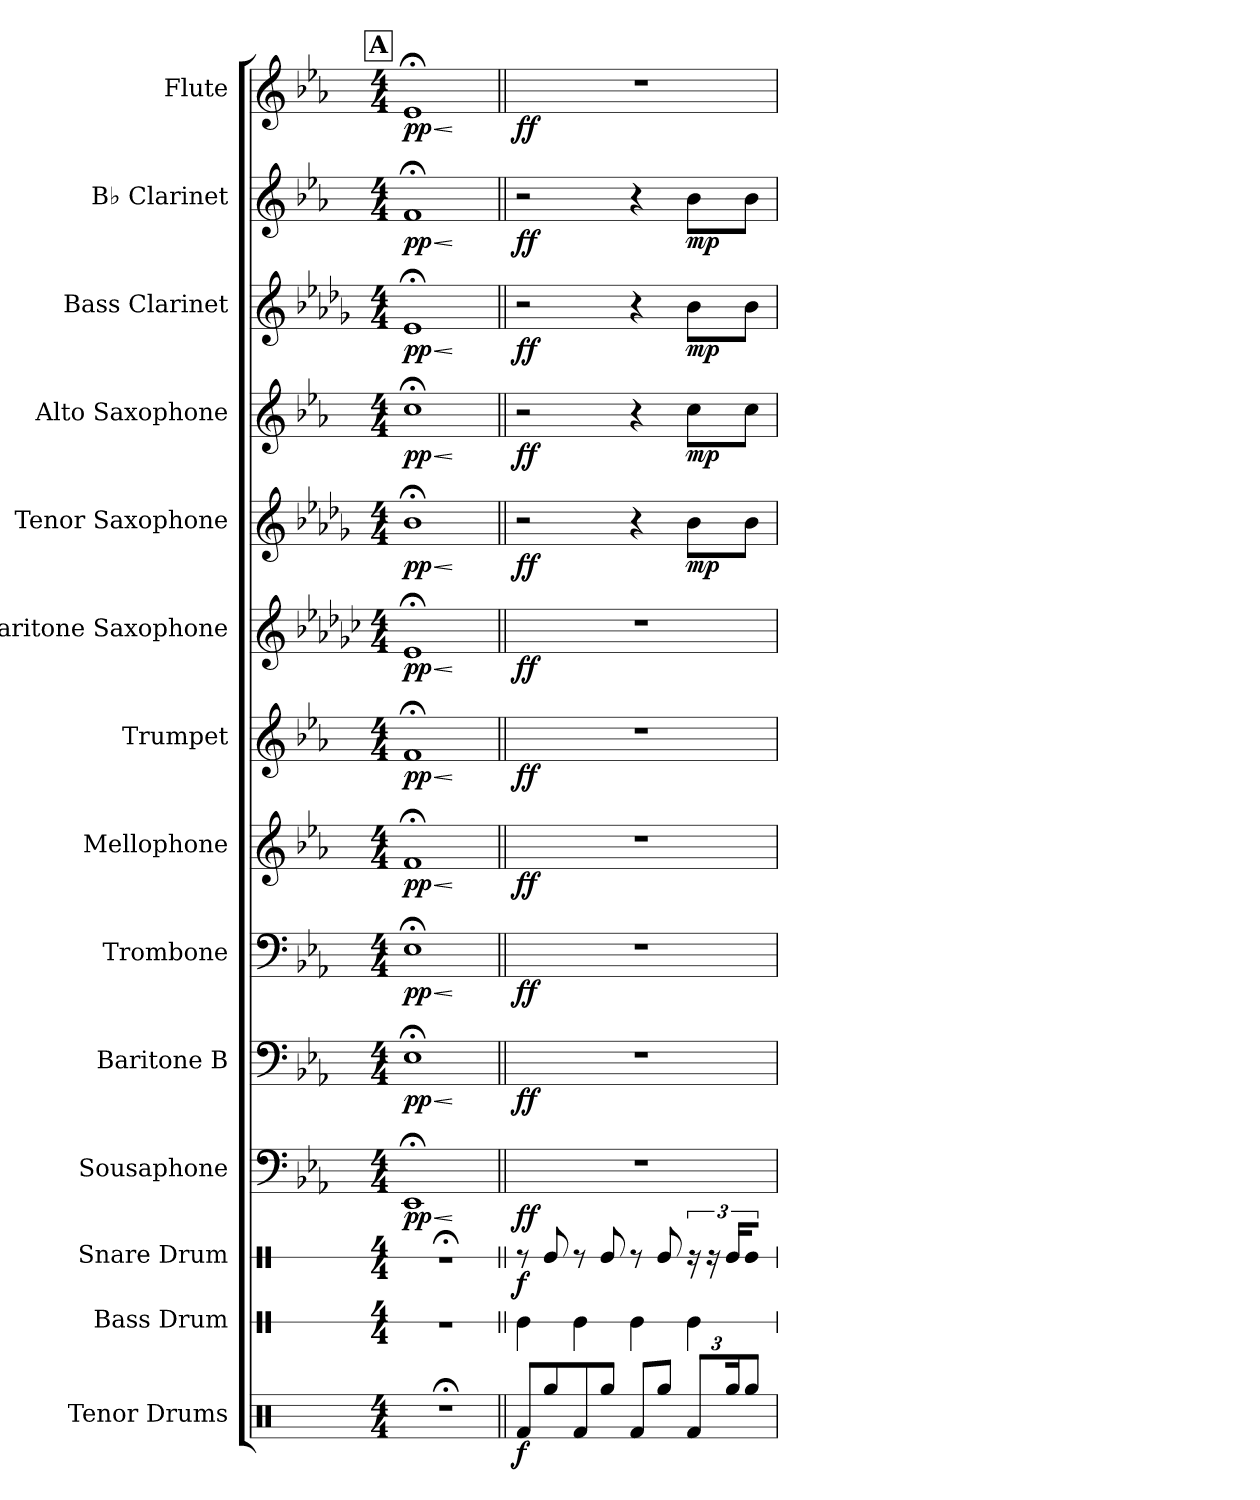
**kern	**dynam	**kern	**kern	**dynam	**kern	**dynam	**kern	**dynam	**kern	**dynam	**kern	**dynam	**kern	**dynam	**kern	**dynam	**kern	**dynam	**kern	**dynam	**kern	**dynam	**kern	**dynam	**kern	**dynam
*part14	*part14	*part13	*part12	*part12	*part11	*part11	*part10	*part10	*part9	*part9	*part8	*part8	*part7	*part7	*part6	*part6	*part5	*part5	*part4	*part4	*part3	*part3	*part2	*part2	*part1	*part1
*staff14	*staff14	*staff13	*staff12	*staff12	*staff11	*staff11	*staff10	*staff10	*staff9	*staff9	*staff8	*staff8	*staff7	*staff7	*staff6	*staff6	*staff5	*staff5	*staff4	*staff4	*staff3	*staff3	*staff2	*staff2	*staff1	*staff1
*I"Tenor Drums	*	*I"Bass Drum	*I"Snare Drum	*	*I"Sousaphone	*	*I"Baritone B	*	*I"Trombone	*	*I"Mellophone	*	*I"Trumpet	*	*I"Baritone Saxophone	*	*I"Tenor Saxophone	*	*I"Alto Saxophone	*	*I"Bass Clarinet	*	*I"B♭ Clarinet	*	*I"Flute	*
*I'TD	*	*I'B. Dr.	*I'SD	*	*I'Sou	*	*I'Bar B	*	*I'Tbn	*	*I'Mel	*	*I'Tpt	*	*I'B Sax	*	*I'T Sax	*	*I'A Sax	*	*I'B Cl	*	*I'Cl	*	*I'F	*
*	*	*stria1	*stria1	*	*	*	*	*	*	*	*	*	*	*	*	*	*	*	*	*	*	*	*	*	*	*
*clefX	*	*clefX	*clefX	*	*clefF4	*	*clefF4	*	*clefF4	*	*clefG2	*	*clefG2	*	*clefG2	*	*clefG2	*	*clefG2	*	*clefG2	*	*clefG2	*	*clefG2	*
*	*	*	*	*	*	*	*	*	*	*	*ITrd4c7	*	*ITrd1c2	*	*ITrd12c21	*	*ITrd8c14	*	*ITrd5c9	*	*ITrd8c14	*	*ITrd1c2	*	*	*
*k[]	*	*k[]	*k[]	*	*k[b-e-a-]	*	*k[b-e-a-]	*	*k[b-e-a-]	*	*k[b-e-a-d-]	*	*k[b-e-a-d-g-]	*	*k[b-e-a-d-g-c-]	*	*k[b-e-a-d-g-]	*	*k[b-e-a-d-g-c-]	*	*k[b-e-a-d-g-]	*	*k[b-e-a-d-g-]	*	*k[b-e-a-]	*
*M4/4	*	*M4/4	*M4/4	*	*M4/4	*	*M4/4	*	*M4/4	*	*M4/4	*	*M4/4	*	*M4/4	*	*M4/4	*	*M4/4	*	*M4/4	*	*M4/4	*	*M4/4	*
!!LO:REH:place=s1:a:B:fs=14:t=A
=1	=1	=1	=1	=1	=1	=1	=1	=1	=1	=1	=1	=1	=1	=1	=1	=1	=1	=1	=1	=1	=1	=1	=1	=1	=1	=1
!	!	!	!	!	!	!LO:HP:b	!	!LO:HP:b	!	!LO:HP:b	!	!LO:HP:b	!	!LO:HP:b	!	!LO:HP:b	!	!LO:HP:b	!	!LO:HP:b	!	!LO:HP:b	!	!LO:HP:b	!	!LO:HP:b
!	!	!	!	!	!	!LO:DY:n=1:b	!	!LO:DY:n=1:b	!	!LO:DY:n=1:b	!	!LO:DY:n=1:b	!	!LO:DY:n=1:b	!	!LO:DY:n=1:b	!	!LO:DY:n=1:b	!	!LO:DY:n=1:b	!	!LO:DY:n=1:b	!	!LO:DY:n=1:b	!	!LO:DY:n=1:b
1r;<	.	1r	1r;<	.	1EE-;<	< pp	1E-;<	< pp	1E-;<	< pp	1B-;<	< pp	1e-;<	< pp	1E-;<	< pp	1B-;<	< pp	1e-;<	< pp	1E-;<	< pp	1e-;<	< pp	1e-;<	< pp
.	.	.	.	.	.	[	.	[	.	[	.	[	.	[	.	[	.	[	.	[	.	[	.	[	.	[
=2||	=2||	=2||	=2||	=2||	=2||	=2||	=2||	=2||	=2||	=2||	=2||	=2||	=2||	=2||	=2||	=2||	=2||	=2||	=2||	=2||	=2||	=2||	=2||	=2||	=2||	=2||
*	*	*	*	*	*	*	*	*	*	*	*	*	*	*	*	*	*	*	*	*	*	*	*	*	*MM112	*
!	!LO:DY:b	!	!	!LO:DY:b	!	!LO:DY:b	!	!LO:DY:b	!	!LO:DY:b	!	!LO:DY:b	!	!LO:DY:b	!	!LO:DY:b	!	!LO:DY:b	!	!LO:DY:b	!	!LO:DY:b	!	!LO:DY:b	!	!LO:DY:b
8Rf/L	f	4Re\	8r	f	1r	ff	1r	ff	1r	ff	1r	ff	1r	ff	1r	ff	2r	ff	2r	ff	2r	ff	2r	ff	1r	ff
8Rgg/	.	.	8Re/	.	.	.	.	.	.	.	.	.	.	.	.	.	.	.	.	.	.	.	.	.	.	.
8Rf/	.	4Re\	8r	.	.	.	.	.	.	.	.	.	.	.	.	.	.	.	.	.	.	.	.	.	.	.
8Rgg/J	.	.	8Re/	.	.	.	.	.	.	.	.	.	.	.	.	.	.	.	.	.	.	.	.	.	.	.
8Rf/L	.	4Re\	8r	.	.	.	.	.	.	.	.	.	.	.	.	.	4r	.	4r	.	4r	.	4r	.	.	.
8Rgg/J	.	.	8Re/	.	.	.	.	.	.	.	.	.	.	.	.	.	.	.	.	.	.	.	.	.	.	.
*Xbrackettup	*	*	*	*	*	*	*	*	*	*	*	*	*	*	*	*	*	*	*	*	*	*	*	*	*	*
!	!	!	!	!	!	!	!	!	!	!	!	!	!	!	!	!	!	!LO:DY:b	!	!LO:DY:b	!	!LO:DY:b	!	!LO:DY:b	!	!
12Rf/L	.	4Re\	24r	.	.	.	.	.	.	.	.	.	.	.	.	.	8B-\L	mp	8e-\L	mp	8B-\L	mp	8a-\L	mp	.	.
.	.	.	24r	.	.	.	.	.	.	.	.	.	.	.	.	.	.	.	.	.	.	.	.	.	.	.
24Rgg/K	.	.	24Re/KL	.	.	.	.	.	.	.	.	.	.	.	.	.	.	.	.	.	.	.	.	.	.	.
8Rgg/J	.	.	8Re/J	.	.	.	.	.	.	.	.	.	.	.	.	.	8B-\J	.	8e-\J	.	8B-\J	.	8a-\J	.	.	.
=	=	=	=	=	=	=	=	=	=	=	=	=	=	=	=	=	=	=	=	=	=	=	=	=	=	=
*-	*-	*-	*-	*-	*-	*-	*-	*-	*-	*-	*-	*-	*-	*-	*-	*-	*-	*-	*-	*-	*-	*-	*-	*-	*-	*-
